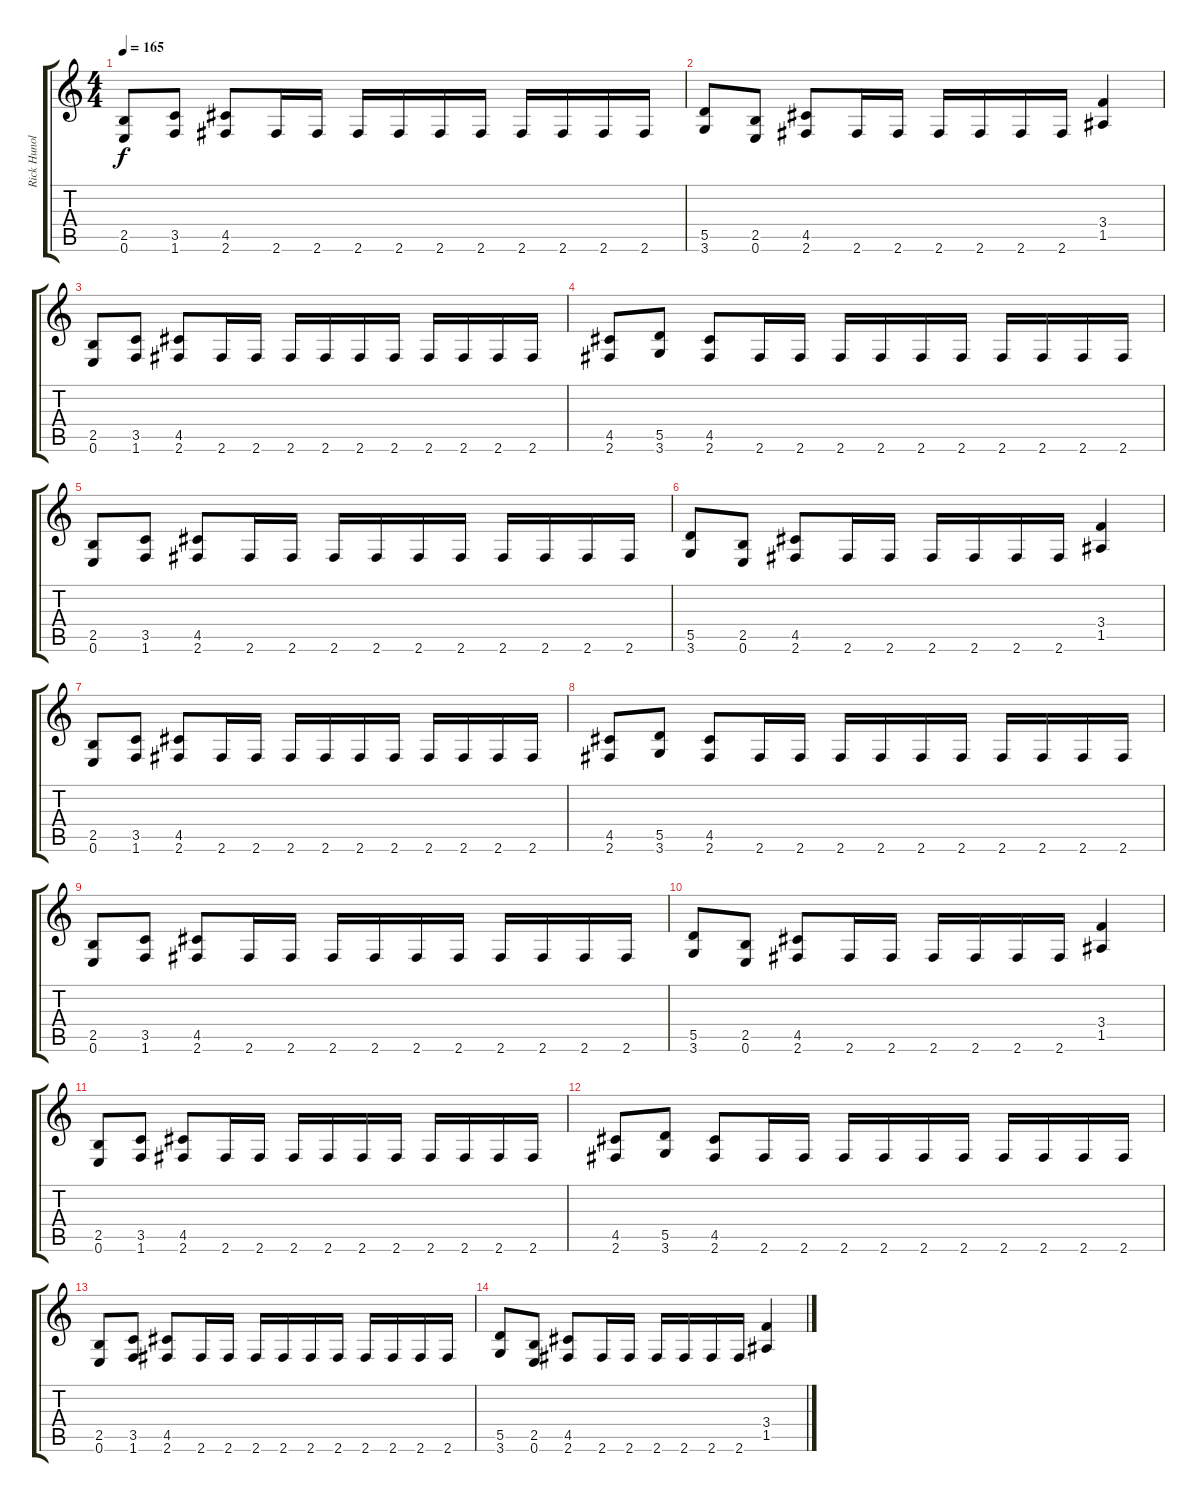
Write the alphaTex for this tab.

\track ("Rick Hunolt" "Rick Hunol") {instrument distortionguitar}
\staff {score tabs}
\tuning (E4 B3 G3 D3 A2 E2) {hide}
\ts (4 4)
\tempo 165
\clef g2
\ks c
(2.5 0.6).8{dy f} (3.5 1.6).8 (4.5 2.6).8 2.6.16 2.6.16 2.6.16 2.6.16 2.6.16 2.6.16 2.6.16 2.6.16 2.6.16 2.6.16 |
(5.5 3.6).8 (2.5 0.6).8 (4.5 2.6).8 2.6.16 2.6.16 2.6.16 2.6.16 2.6.16 2.6.16 (3.4 1.5).4 |
(2.5 0.6).8 (3.5 1.6).8 (4.5 2.6).8 2.6.16 2.6.16 2.6.16 2.6.16 2.6.16 2.6.16 2.6.16 2.6.16 2.6.16 2.6.16 |
(4.5 2.6).8 (5.5 3.6).8 (4.5 2.6).8 2.6.16 2.6.16 2.6.16 2.6.16 2.6.16 2.6.16 2.6.16 2.6.16 2.6.16 2.6.16 |
(2.5 0.6).8 (3.5 1.6).8 (4.5 2.6).8 2.6.16 2.6.16 2.6.16 2.6.16 2.6.16 2.6.16 2.6.16 2.6.16 2.6.16 2.6.16 |
(5.5 3.6).8 (2.5 0.6).8 (4.5 2.6).8 2.6.16 2.6.16 2.6.16 2.6.16 2.6.16 2.6.16 (3.4 1.5).4 |
(2.5 0.6).8 (3.5 1.6).8 (4.5 2.6).8 2.6.16 2.6.16 2.6.16 2.6.16 2.6.16 2.6.16 2.6.16 2.6.16 2.6.16 2.6.16 |
(4.5 2.6).8 (5.5 3.6).8 (4.5 2.6).8 2.6.16 2.6.16 2.6.16 2.6.16 2.6.16 2.6.16 2.6.16 2.6.16 2.6.16 2.6.16 |
(2.5 0.6).8 (3.5 1.6).8 (4.5 2.6).8 2.6.16 2.6.16 2.6.16 2.6.16 2.6.16 2.6.16 2.6.16 2.6.16 2.6.16 2.6.16 |
(5.5 3.6).8 (2.5 0.6).8 (4.5 2.6).8 2.6.16 2.6.16 2.6.16 2.6.16 2.6.16 2.6.16 (3.4 1.5).4 |
(2.5 0.6).8 (3.5 1.6).8 (4.5 2.6).8 2.6.16 2.6.16 2.6.16 2.6.16 2.6.16 2.6.16 2.6.16 2.6.16 2.6.16 2.6.16 |
(4.5 2.6).8 (5.5 3.6).8 (4.5 2.6).8 2.6.16 2.6.16 2.6.16 2.6.16 2.6.16 2.6.16 2.6.16 2.6.16 2.6.16 2.6.16 |
(2.5 0.6).8 (3.5 1.6).8 (4.5 2.6).8 2.6.16 2.6.16 2.6.16 2.6.16 2.6.16 2.6.16 2.6.16 2.6.16 2.6.16 2.6.16 |
(5.5 3.6).8 (2.5 0.6).8 (4.5 2.6).8 2.6.16 2.6.16 2.6.16 2.6.16 2.6.16 2.6.16 (3.4 1.5).4
